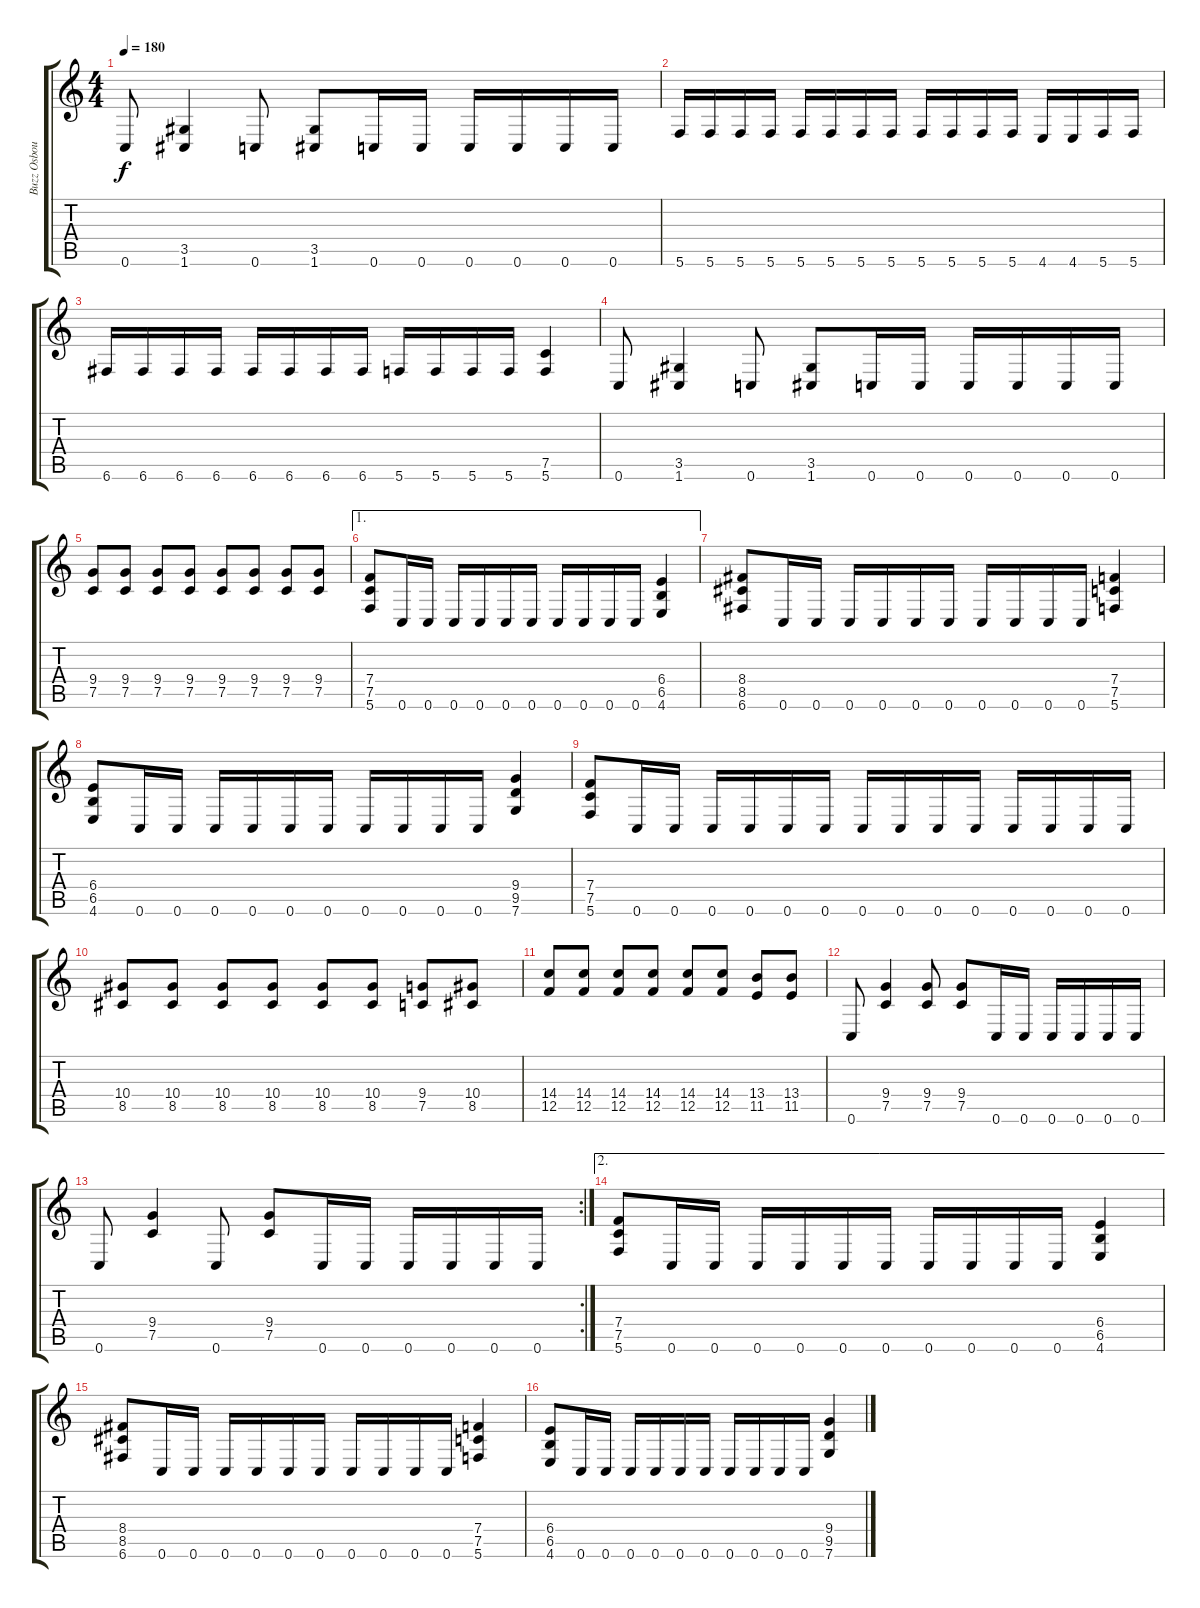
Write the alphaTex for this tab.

\track ("Buzz Osbourne" "Buzz Osbou") {instrument distortionguitar}
\staff {score tabs}
\tuning (C4 G3 Eb3 Bb2 F2 C2) {hide}
\ts (4 4)
\tempo 180
\clef g2
\ks c
0.6.8{dy f} (3.5 1.6).4 0.6.8 (3.5 1.6).8 0.6.16 0.6.16 0.6.16 0.6.16 0.6.16 0.6.16 |
5.6.16 5.6.16 5.6.16 5.6.16 5.6.16 5.6.16 5.6.16 5.6.16 5.6.16 5.6.16 5.6.16 5.6.16 4.6.16 4.6.16 5.6.16 5.6.16 |
6.6.16 6.6.16 6.6.16 6.6.16 6.6.16 6.6.16 6.6.16 6.6.16 5.6.16 5.6.16 5.6.16 5.6.16 (7.5 5.6).4 |
0.6.8 (3.5 1.6).4 0.6.8 (3.5 1.6).8 0.6.16 0.6.16 0.6.16 0.6.16 0.6.16 0.6.16 |
(9.4 7.5).8 (9.4 7.5).8 (9.4 7.5).8 (9.4 7.5).8 (9.4 7.5).8 (9.4 7.5).8 (9.4 7.5).8 (9.4 7.5).8 |
\ae 1
(7.4 7.5 5.6).8 0.6.16 0.6.16 0.6.16 0.6.16 0.6.16 0.6.16 0.6.16 0.6.16 0.6.16 0.6.16 (6.4 6.5 4.6).4 |
(8.4 8.5 6.6).8 0.6.16 0.6.16 0.6.16 0.6.16 0.6.16 0.6.16 0.6.16 0.6.16 0.6.16 0.6.16 (7.4 7.5 5.6).4 |
(6.4 6.5 4.6).8 0.6.16 0.6.16 0.6.16 0.6.16 0.6.16 0.6.16 0.6.16 0.6.16 0.6.16 0.6.16 (9.4 9.5 7.6).4 |
(7.4 7.5 5.6).8 0.6.16 0.6.16 0.6.16 0.6.16 0.6.16 0.6.16 0.6.16 0.6.16 0.6.16 0.6.16 0.6.16 0.6.16 0.6.16 0.6.16 |
(10.4 8.5).8 (10.4 8.5).8 (10.4 8.5).8 (10.4 8.5).8 (10.4 8.5).8 (10.4 8.5).8 (9.4 7.5).8 (10.4 8.5).8 |
(14.4 12.5).8 (14.4 12.5).8 (14.4 12.5).8 (14.4 12.5).8 (14.4 12.5).8 (14.4 12.5).8 (13.4 11.5).8 (13.4 11.5).8 |
0.6.8 (9.4 7.5).4 (9.4 7.5).8 (9.4 7.5).8 0.6.16 0.6.16 0.6.16 0.6.16 0.6.16 0.6.16 |
\rc 2
0.6.8 (9.4 7.5).4 0.6.8 (9.4 7.5).8 0.6.16 0.6.16 0.6.16 0.6.16 0.6.16 0.6.16 |
\ae 2
(7.4 7.5 5.6).8 0.6.16 0.6.16 0.6.16 0.6.16 0.6.16 0.6.16 0.6.16 0.6.16 0.6.16 0.6.16 (6.4 6.5 4.6).4 |
(8.4 8.5 6.6).8 0.6.16 0.6.16 0.6.16 0.6.16 0.6.16 0.6.16 0.6.16 0.6.16 0.6.16 0.6.16 (7.4 7.5 5.6).4 |
(6.4 6.5 4.6).8 0.6.16 0.6.16 0.6.16 0.6.16 0.6.16 0.6.16 0.6.16 0.6.16 0.6.16 0.6.16 (9.4 9.5 7.6).4
